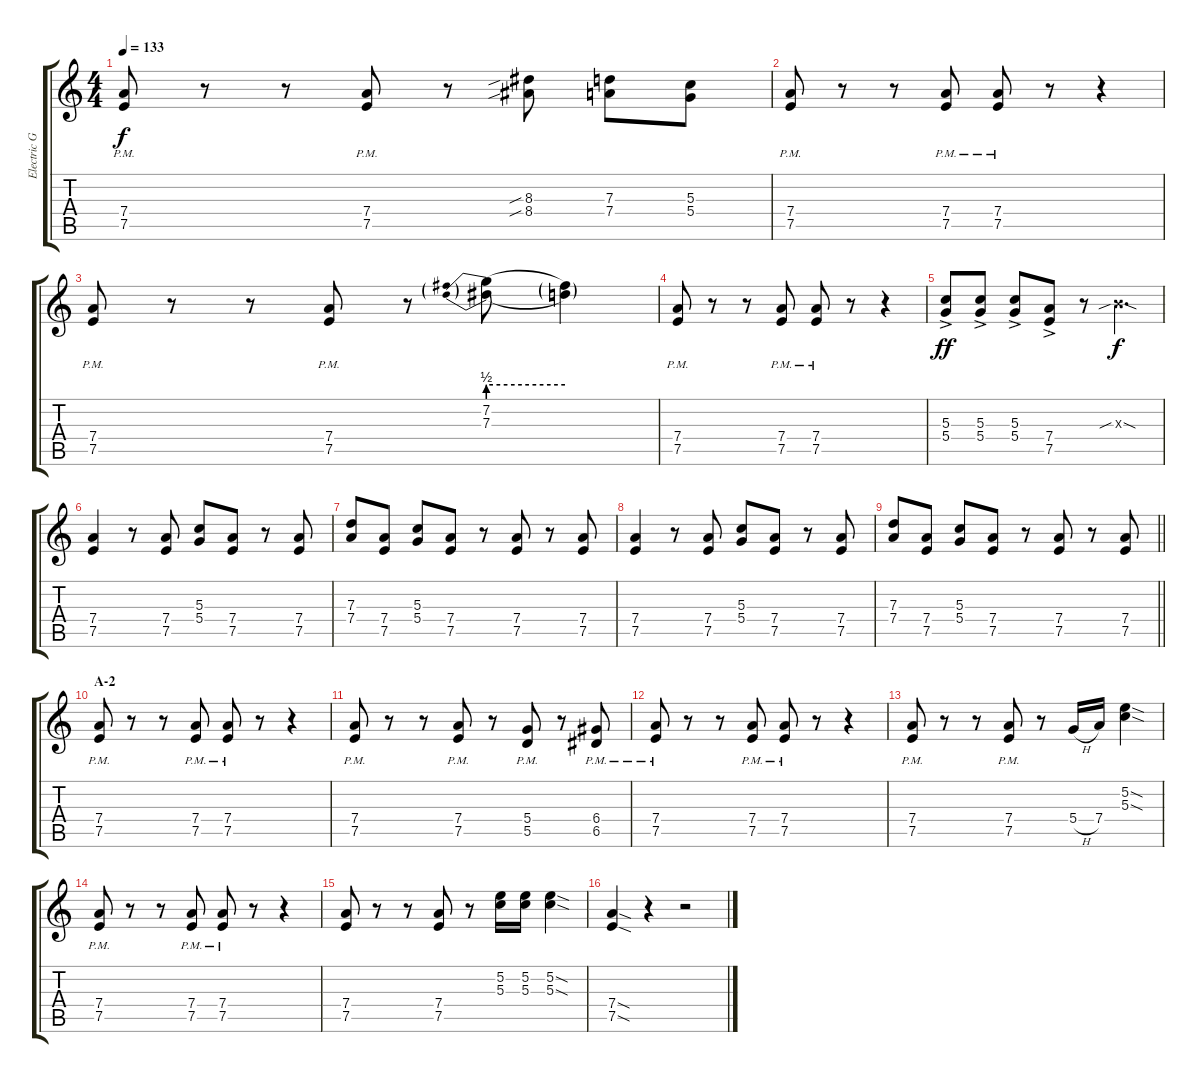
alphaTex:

\track ("Electric Guitar I" "Electric G") {instrument distortionguitar}
\staff {score tabs}
\tuning (E4 B3 G3 D3 A2 E2) {hide}
\ts (4 4)
\tempo 133
\clef g2
\ks c
(7.4{pm} 7.5{pm}).8{dy f} r.8 r.8 (7.4{pm} 7.5{pm}).8 r.8 (8.3{sib} 8.4{sib}).8 (7.3 7.4).8 (5.3 5.4).8 |
(7.4{pm} 7.5{pm}).8 r.8 r.8 (7.4{pm} 7.5{pm}).8 (7.4{pm} 7.5{pm}).8 r.8 r.4 |
(7.4{pm} 7.5{pm}).8 r.8 r.8 (7.4{pm} 7.5{pm}).8 r.8 (7.2{be (prebend 0 2 60 2)} 7.3{be (prebend 0 2 60 2)}).8 (7.2{be (hold 0 0 60 0) t} 7.3{be (hold 0 0 60 0) t}).4 |
(7.4{pm} 7.5{pm}).8 r.8 r.8 (7.4{pm} 7.5{pm}).8 (7.4{pm} 7.5{pm}).8 r.8 r.4 |
(5.3{ac} 5.4{ac}).8{dy ff} (5.3{ac} 5.4{ac}).8 (5.3{ac} 5.4{ac}).8 (7.4{ac} 7.5{ac}).8 r.8 4.3{sib sod x}.4{d dy f} |
(7.4 7.5).4 r.8 (7.4 7.5).8 (5.3 5.4).8 (7.4 7.5).8 r.8 (7.4 7.5).8 |
(7.3 7.4).8 (7.4 7.5).8 (5.3 5.4).8 (7.4 7.5).8 r.8 (7.4 7.5).8 r.8 (7.4 7.5).8 |
(7.4 7.5).4 r.8 (7.4 7.5).8 (5.3 5.4).8 (7.4 7.5).8 r.8 (7.4 7.5).8 |
\barLineRight lightlight
(7.3 7.4).8 (7.4 7.5).8 (5.3 5.4).8 (7.4 7.5).8 r.8 (7.4 7.5).8 r.8 (7.4 7.5).8 |
\section ("" "A-2")
(7.4 7.5{pm}).8 r.8 r.8 (7.4 7.5{pm}).8 (7.4 7.5{pm}).8 r.8 r.4 |
(7.4 7.5{pm}).8 r.8 r.8 (7.4 7.5{pm}).8 r.8 (5.4 5.5{pm}).8 r.8 (6.4 6.5{pm}).8 |
(7.4 7.5{pm}).8 r.8 r.8 (7.4 7.5{pm}).8 (7.4 7.5{pm}).8 r.8 r.4 |
(7.4 7.5{pm}).8 r.8 r.8 (7.4 7.5{pm}).8 r.8 5.4{h}.16 7.4.16 (5.2{sod} 5.3{sod}).4 |
(7.4 7.5{pm}).8 r.8 r.8 (7.4 7.5{pm}).8 (7.4 7.5{pm}).8 r.8 r.4 |
(7.4 7.5).8 r.8 r.8 (7.4 7.5).8 r.8 (5.2 5.3).16 (5.2 5.3).16 (5.2{sod} 5.3{sod}).4 |
(7.4{sod} 7.5{sod}).4 r.4 r.2
